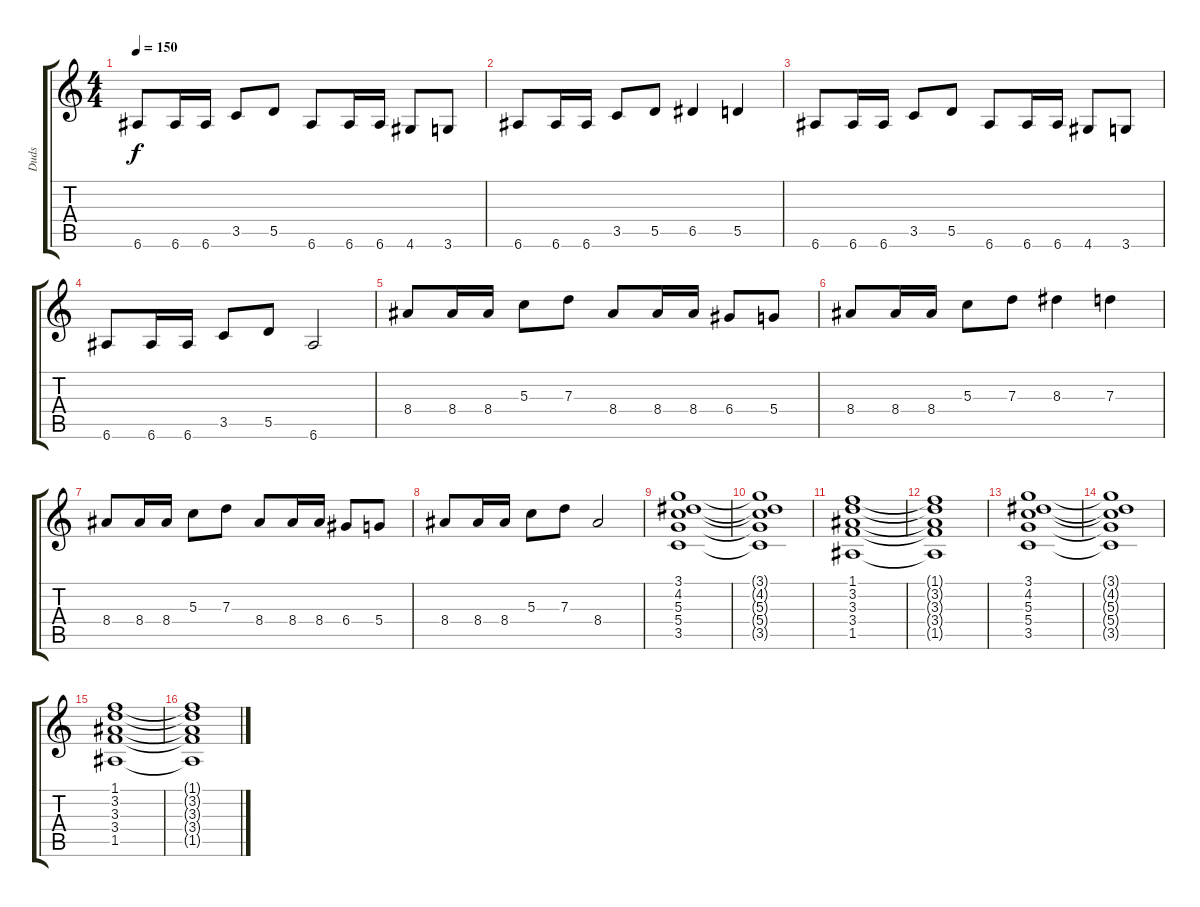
\track ("Duds" "Duds") {instrument overdrivenguitar}
\staff {score tabs}
\tuning (E4 B3 G3 D3 A2 E2) {hide}
\ts (4 4)
\tempo 150
\clef g2
\ks c
6.6.8{dy f} 6.6.16 6.6.16 3.5.8 5.5.8 6.6.8 6.6.16 6.6.16 4.6.8 3.6.8 |
6.6.8 6.6.16 6.6.16 3.5.8 5.5.8 6.5.4 5.5.4 |
6.6.8 6.6.16 6.6.16 3.5.8 5.5.8 6.6.8 6.6.16 6.6.16 4.6.8 3.6.8 |
6.6.8 6.6.16 6.6.16 3.5.8 5.5.8 6.6.2 |
8.4.8 8.4.16 8.4.16 5.3.8 7.3.8 8.4.8 8.4.16 8.4.16 6.4.8 5.4.8 |
8.4.8 8.4.16 8.4.16 5.3.8 7.3.8 8.3.4 7.3.4 |
8.4.8 8.4.16 8.4.16 5.3.8 7.3.8 8.4.8 8.4.16 8.4.16 6.4.8 5.4.8 |
8.4.8 8.4.16 8.4.16 5.3.8 7.3.8 8.4.2 |
(3.1 4.2 5.3 5.4 3.5).1 |
(3.1{t} 4.2{t} 5.3{t} 5.4{t} 3.5{t}).1 |
(1.1 3.2 3.3 3.4 1.5).1 |
(1.1{t} 3.2{t} 3.3{t} 3.4{t} 1.5{t}).1 |
(3.1 4.2 5.3 5.4 3.5).1 |
(3.1{t} 4.2{t} 5.3{t} 5.4{t} 3.5{t}).1 |
(1.1 3.2 3.3 3.4 1.5).1 |
(1.1{t} 3.2{t} 3.3{t} 3.4{t} 1.5{t}).1
